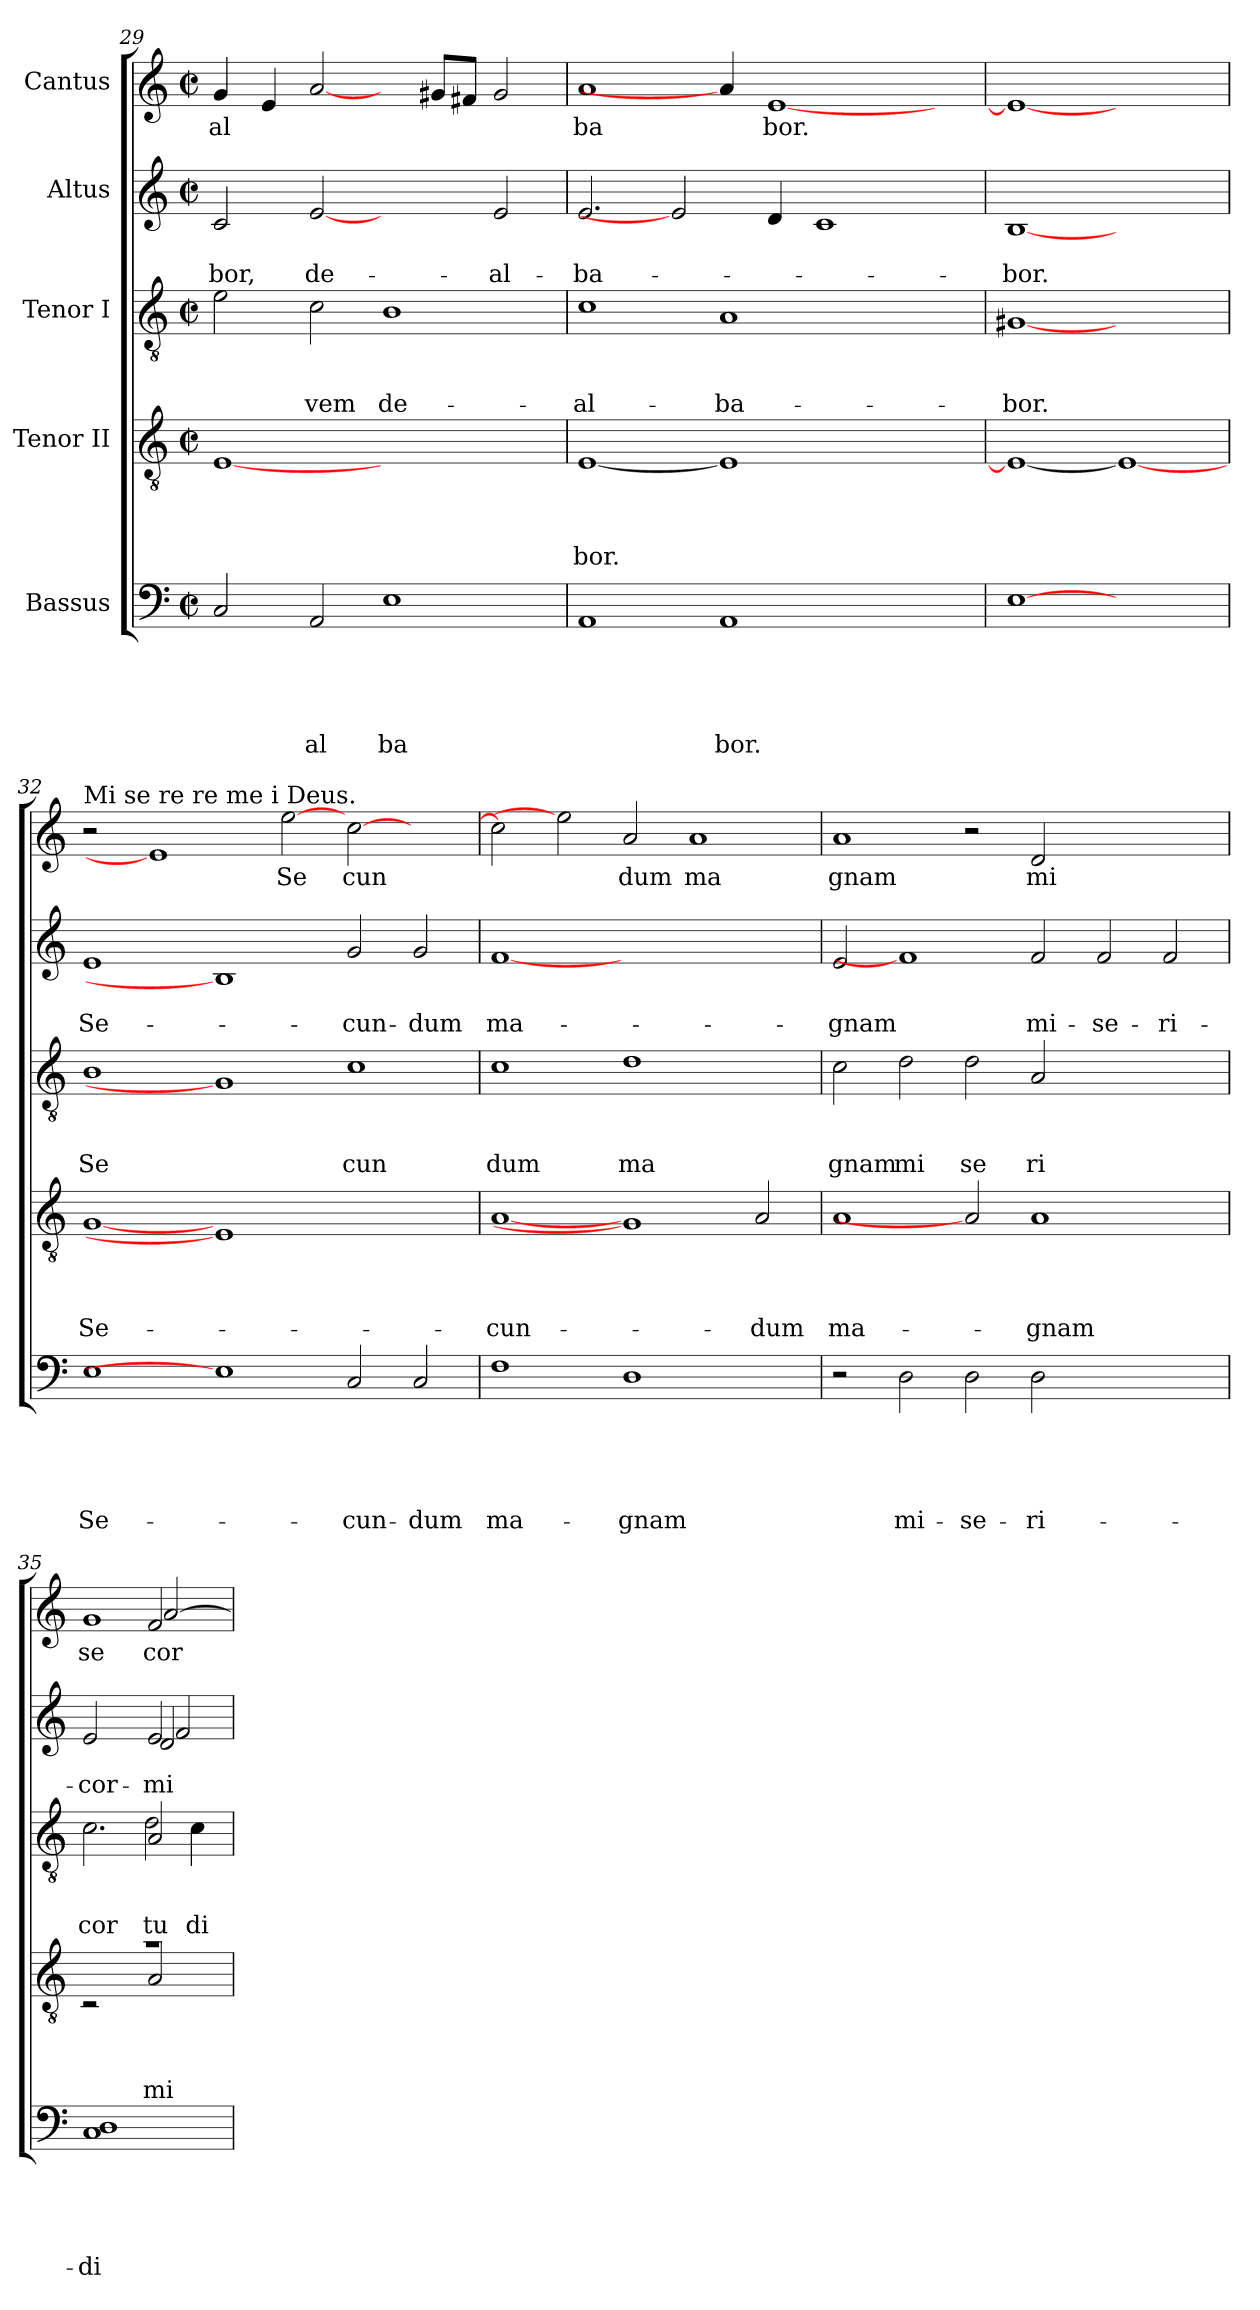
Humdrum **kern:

**kern	**text	**text	**text	**text	**text	**kern	**text	**text	**text	**text	**kern	**text	**text	**text	**kern	**text	**text	**kern	**text
*part5	*part5	*part5	*part5	*part5	*part5	*part4	*part4	*part4	*part4	*part4	*part3	*part3	*part3	*part3	*part2	*part2	*part2	*part1	*part1
*staff5	*staff5	*staff5	*staff5	*staff5	*staff5	*staff4	*staff4	*staff4	*staff4	*staff4	*staff3	*staff3	*staff3	*staff3	*staff2	*staff2	*staff2	*staff1	*staff1
*I"Bassus	*	*	*	*	*	*I"Tenor II	*	*	*	*	*I"Tenor I	*	*	*	*I"Altus	*	*	*I"Cantus	*
*clefF4	*	*	*	*	*	*clefGv2	*	*	*	*	*clefGv2	*	*	*	*clefG2	*	*	*clefG2	*
*k[]	*	*	*	*	*	*k[]	*	*	*	*	*k[]	*	*	*	*k[]	*	*	*k[]	*
*C:	*	*	*	*	*	*C:	*	*	*	*	*C:	*	*	*	*C:	*	*	*C:	*
*M2/2	*	*	*	*	*	*M2/2	*	*	*	*	*M2/2	*	*	*	*M2/2	*	*	*M2/2	*
*met(c|)	*	*	*	*	*	*met(c|)	*	*	*	*	*met(c|)	*	*	*	*met(c|)	*	*	*met(c|)	*
=29	=29	=29	=29	=29	=29	=29	=29	=29	=29	=29	=29	=29	=29	=29	=29	=29	=29	=29	=29
!	!	!	!	!	!	!	!	!	!	!	!	!	!	!	!	!	!LO:LY:b	!	!LO:LY:b
2C/	.	.	.	.	.	[1E	.	.	.	.	2e\	.	.	.	2c/	.	-bor,	4g/	al
.	.	.	.	.	.	.	.	.	.	.	.	.	.	.	.	.	.	4e/	.
!	!	!	!	!	!LO:LY:b	!	!	!	!	!	!	!	!	!LO:LY:b	!	!	!LO:LY:b	!	!
2AA/	.	.	.	.	al	.	.	.	.	.	2c\	.	.	-vem	[2e	.	de-	[2a/	.
!	!	!	!	!	!LO:LY:b	!	!	!	!	!	!	!	!	!LO:LY:b	!	!	!	!	!
1E	.	.	.	.	ba	1ryy	.	.	.	.	1B	.	.	de-	2ryy	.	.	4ryy	.
.	.	.	.	.	.	.	.	.	.	.	.	.	.	.	.	.	.	8g#/L	.
.	.	.	.	.	.	.	.	.	.	.	.	.	.	.	.	.	.	8f#/J	.
!	!	!	!	!	!	!	!	!	!	!	!	!	!	!	!	!	!LO:LY:b	!	!
.	.	.	.	.	.	.	.	.	.	.	.	.	.	.	2e/	.	-al-	2g#/	.
=30	=30	=30	=30	=30	=30	=30	=30	=30	=30	=30	=30	=30	=30	=30	=30	=30	=30	=30	=30
!	!	!	!	!	!	!	!	!	!	!LO:LY:b	!	!	!	!LO:LY:b	!	!	!LO:LY:b	!	!LO:LY:b
1AA	.	.	.	.	.	[<1E	.	.	.	bor.	1c	.	.	-al-	2.e/	.	-ba-	1a	ba
.	.	.	.	.	.	.	.	.	.	.	.	.	.	.	2e]	.	.	.	.
!	!	!	!	!	!LO:LY:b	!	!	!	!	!	!	!	!	!LO:LY:b	!	!	!	!	!
1AA	.	.	.	.	bor.	1E]	.	.	.	.	1A	.	.	-ba-	.	.	.	4a/]	.
!	!	!	!	!	!	!	!	!	!	!	!	!	!	!	!	!	!	!	!LO:LY:b
.	.	.	.	.	.	.	.	.	.	.	.	.	.	.	4d/	.	.	[<1e	bor.
.	.	.	.	.	.	.	.	.	.	.	.	.	.	.	1c	.	.	.	.
2ryy	.	.	.	.	.	2ryy	.	.	.	.	2ryy	.	.	.	.	.	.	.	.
.	.	.	.	.	.	.	.	.	.	.	.	.	.	.	.	.	.	4ryy	.
=31	=31	=31	=31	=31	=31	=31	=31	=31	=31	=31	=31	=31	=31	=31	=31	=31	=31	=31	=31
!	!	!	!	!	!	!	!	!	!	!	!	!	!	!LO:LY:b	!	!	!LO:LY:b	!	!
[1E	.	.	.	.	.	1E_	.	.	.	.	[1G#X	.	.	-bor.	[1B	.	-bor.	1e_	.
1ryy	.	.	.	.	.	1E_	.	.	.	.	1ryy	.	.	.	1ryy	.	.	1ryy	.
!!LO:LB:g=z
=32!	=32!	=32!	=32!	=32!	=32!	=32!	=32!	=32!	=32!	=32!	=32!	=32!	=32!	=32!	=32!	=32!	=32!	=32!	=32!
!	!	!	!	!	!	!	!	!	!	!	!	!	!	!	!	!	!	!LO:TX:a:t=Mi se re re me i Deus.	!
!	!	!	!	!	!LO:LY:b	!	!	!	!	!LO:LY:b	!	!	!	!LO:LY:b	!	!	!LO:LY:b	!	!
1E	.	.	.	.	Se-	[1G	.	.	.	Se-	1B	.	.	Se	1e	.	Se-	2r	.
.	.	.	.	.	.	.	.	.	.	.	.	.	.	.	.	.	.	1e]	.
1E]	.	.	.	.	.	1E]	.	.	.	.	1G#]	.	.	.	1B]	.	.	.	.
!	!	!	!	!	!	!	!	!	!	!	!	!	!	!	!	!	!	!	!LO:LY:b
.	.	.	.	.	.	.	.	.	.	.	.	.	.	.	.	.	.	[2ee	Se
!	!	!	!	!	!LO:LY:b	!	!	!	!	!	!	!	!	!LO:LY:b	!	!	!LO:LY:b	!	!LO:LY:b
2C/	.	.	.	.	-cun-	1ryy	.	.	.	.	1c	.	.	cun	2g/	.	-cun-	[>2cc\	cun
!	!	!	!	!	!LO:LY:b	!	!	!	!	!	!	!	!	!	!	!	!LO:LY:b	!	!
2C/	.	.	.	.	-dum	.	.	.	.	.	.	.	.	.	2g/	.	-dum	2ryy	.
=33	=33	=33	=33	=33	=33	=33	=33	=33	=33	=33	=33	=33	=33	=33	=33	=33	=33	=33	=33
!	!	!	!	!	!LO:LY:b	!	!	!	!	!LO:LY:b	!	!	!	!LO:LY:b	!	!	!LO:LY:b	!	!
1F	.	.	.	.	ma-	[1A	.	.	.	-cun-	1c	.	.	dum	[1f	.	ma-	2cc\]	.
.	.	.	.	.	.	.	.	.	.	.	.	.	.	.	.	.	.	2ee]	.
!	!	!	!	!	!LO:LY:b	!	!	!	!	!	!	!	!	!LO:LY:b	!	!	!	!	!LO:LY:b
1D	.	.	.	.	-gnam	1G]	.	.	.	.	1d	.	.	ma	1.ryy	.	.	2a/	dum
!	!	!	!	!	!	!	!	!	!	!	!	!	!	!	!	!	!	!	!LO:LY:b
.	.	.	.	.	.	.	.	.	.	.	.	.	.	.	.	.	.	1a	ma
!	!	!	!	!	!	!	!	!	!	!LO:LY:b	!	!	!	!	!	!	!	!	!
2ryy	.	.	.	.	.	2A/	.	.	.	-dum	2ryy	.	.	.	.	.	.	.	.
=34	=34	=34	=34	=34	=34	=34	=34	=34	=34	=34	=34	=34	=34	=34	=34	=34	=34	=34	=34
!	!	!	!	!	!	!	!	!	!	!LO:LY:b	!	!	!	!LO:LY:b	!	!	!LO:LY:b	!	!LO:LY:b
2r	.	.	.	.	.	1A	.	.	.	ma-	2c\	.	.	gnam	2e/	.	-gnam	1a	gnam
!	!	!	!	!	!LO:LY:b	!	!	!	!	!	!	!	!	!LO:LY:b	!	!	!	!	!
2D\	.	.	.	.	mi-	.	.	.	.	.	2d\	.	.	mi	1f]	.	.	.	.
!	!	!	!	!	!LO:LY:b	!	!	!	!	!	!	!	!	!LO:LY:b	!	!	!	!	!
2D\	.	.	.	.	-se-	2A]	.	.	.	.	2d\	.	.	se	.	.	.	2r	.
!	!	!	!	!	!LO:LY:b	!	!	!	!	!LO:LY:b	!	!	!	!LO:LY:b	!	!	!LO:LY:b	!	!LO:LY:b
2D\	.	.	.	.	-ri-	1A	.	.	.	-gnam	2A/	.	.	ri	2f/	.	mi-	2d/	mi
!	!	!	!	!	!	!	!	!	!	!	!	!	!	!	!	!	!LO:LY:b	!	!
1ryy	.	.	.	.	.	.	.	.	.	.	1ryy	.	.	.	2f/	.	-se-	1ryy	.
!	!	!	!	!	!	!	!	!	!	!	!	!	!	!	!	!	!LO:LY:b	!	!
.	.	.	.	.	.	2ryy	.	.	.	.	.	.	.	.	2f/	.	-ri-	.	.
=35	=35	=35	=35	=35	=35	=35	=35	=35	=35	=35	=35	=35	=35	=35	=35	=35	=35	=35	=35
!	!	!	!	!	!LO:LY:b	!	!	!	!	!	!	!	!	!LO:LY:b	!	!	!LO:LY:b	!	!LO:LY:b
*	*	*	*	*	*	*^	*	*	*	*	*^	*	*	*	*^	*	*	*^	*
*	*	*	*	*	*	*	*	*	*	*	*	*	*^	*	*	*	*	*^	*	*	*	*^	*
1C 1D	.	.	.	.	-di-	1ra	2rC	.	.	.	.	2.c\	2ryy	2ryy	.	.	cor	2e/	2ryy	2ryy	.	-cor-	1g	2ryy	2ryy	se
!	!	!	!	!	!	!	!	!	!	!	!LO:LY:b	!	!	!	!	!	!LO:LY:b	!	!	!	!	!	!	!	!	!
!	!	!	!	!	!	!	!	!	!	!	!	!	!	!	!	!	!LO:LY:b	!	!	!	!	!LO:LY:b	!	!	!	!
!	!	!	!	!	!	!	!	!	!	!	!	!	!	!	!	!	!	!	!	!	!	!LO:LY:b	!	!	!	!
!	!	!	!	!	!	!	!	!	!	!	!	!	!	!	!	!	!	!	!	!	!	!LO:LY:b	!	!	!	!LO:LY:b
!	!	!	!	!	!	!	!	!	!	!	!	!	!	!	!	!	!	!	!	!	!	!	!	!	!	!LO:LY:b
.	.	.	.	.	.	.	2A/	.	.	.	mi-	.	2A/	2d\	.	.	tu	2e/	2d/	2f/	.	mi-	.	2f/	[>2a/	cor
!	!	!	!	!	!	!	!	!	!	!	!	!	!	!	!	!	!LO:LY:b	!	!	!	!	!	!	!	!	!
.	.	.	.	.	.	.	.	.	.	.	.	4c\	.	.	.	.	di	.	.	.	.	.	.	.	.	.
*	*	*	*	*	*	*v	*v	*	*	*	*	*	*	*	*	*	*	*v	*v	*v	*	*	*v	*v	*v	*
*	*	*	*	*	*	*	*	*	*	*	*v	*v	*v	*	*	*	*	*	*	*	*
=	=	=	=	=	=	=	=	=	=	=	=	=	=	=	=	=	=	=	=
*-	*-	*-	*-	*-	*-	*-	*-	*-	*-	*-	*-	*-	*-	*-	*-	*-	*-	*-	*-
